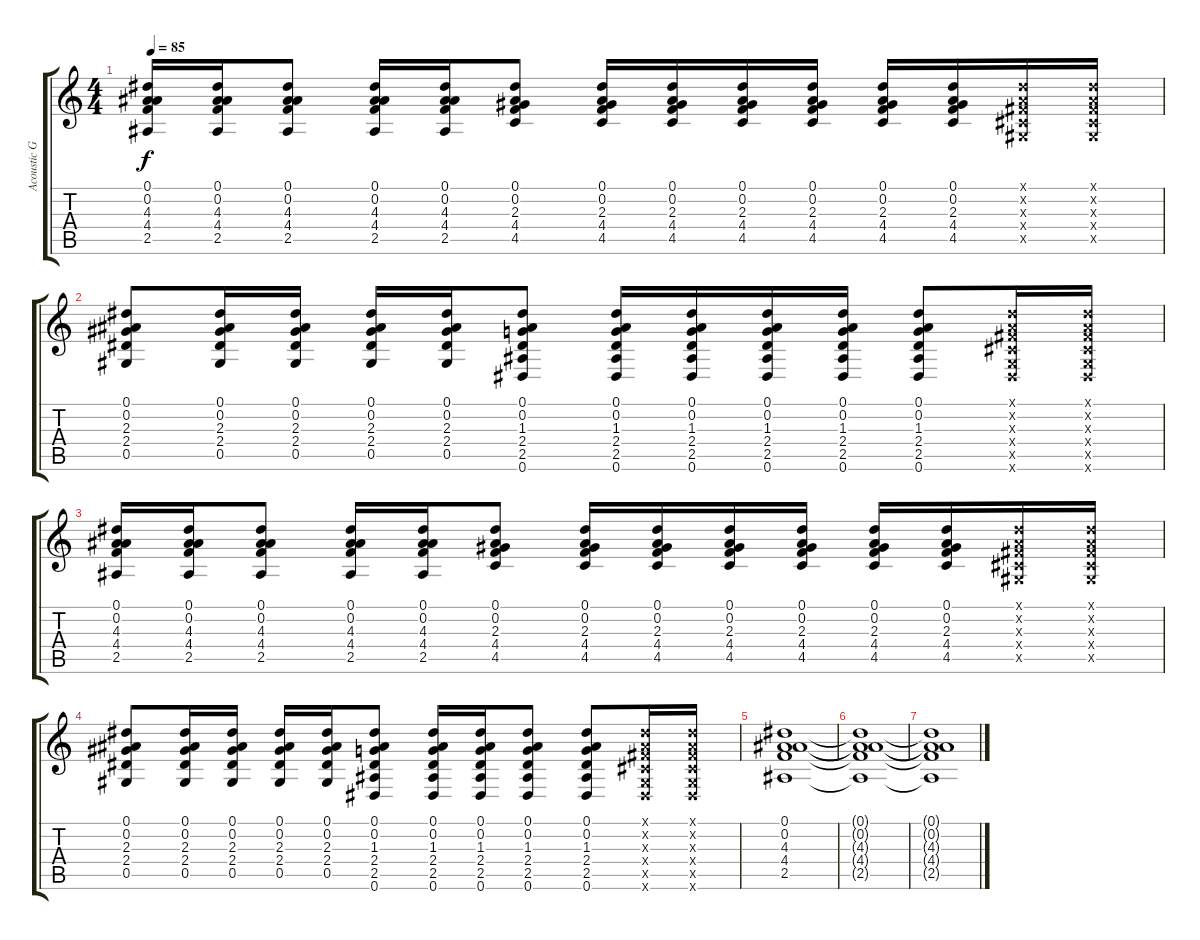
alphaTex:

\track ("Acoustic Guitar" "Acoustic G") {instrument acousticguitarsteel}
\staff {score tabs}
\tuning (Eb4 Bb3 Gb3 Db3 Ab2 Eb2) {hide}
\ts (4 4)
\tempo 85
\clef g2
\ks c
(0.1 0.2 4.3 4.4 2.5).16{dy f} (0.1 0.2 4.3 4.4 2.5).16 (0.1 0.2 4.3 4.4 2.5).8 (0.1 0.2 4.3 4.4 2.5).16 (0.1 0.2 4.3 4.4 2.5).16 (0.1 0.2 2.3 4.4 4.5).8 (0.1 0.2 2.3 4.4 4.5).16 (0.1 0.2 2.3 4.4 4.5).16 (0.1 0.2 2.3 4.4 4.5).16 (0.1 0.2 2.3 4.4 4.5).16 (0.1 0.2 2.3 4.4 4.5).16 (0.1 0.2 2.3 4.4 4.5).16 (0.1{x} 0.2{x} 0.3{x} 0.4{x} 0.5{x}).16 (0.1{x} 0.2{x} 0.3{x} 0.4{x} 0.5{x}).16 |
(0.1 0.2 2.3 2.4 0.5).8 (0.1 0.2 2.3 2.4 0.5).16 (0.1 0.2 2.3 2.4 0.5).16 (0.1 0.2 2.3 2.4 0.5).16 (0.1 0.2 2.3 2.4 0.5).16 (0.1 0.2 1.3 2.4 2.5 0.6).8 (0.1 0.2 1.3 2.4 2.5 0.6).16 (0.1 0.2 1.3 2.4 2.5 0.6).16 (0.1 0.2 1.3 2.4 2.5 0.6).16 (0.1 0.2 1.3 2.4 2.5 0.6).16 (0.1 0.2 1.3 2.4 2.5 0.6).8 (0.1{x} 0.2{x} 0.3{x} 0.4{x} 0.5{x} 0.6{x}).16 (0.1{x} 0.2{x} 0.3{x} 0.4{x} 0.5{x} 0.6{x}).16 |
(0.1 0.2 4.3 4.4 2.5).16 (0.1 0.2 4.3 4.4 2.5).16 (0.1 0.2 4.3 4.4 2.5).8 (0.1 0.2 4.3 4.4 2.5).16 (0.1 0.2 4.3 4.4 2.5).16 (0.1 0.2 2.3 4.4 4.5).8 (0.1 0.2 2.3 4.4 4.5).16 (0.1 0.2 2.3 4.4 4.5).16 (0.1 0.2 2.3 4.4 4.5).16 (0.1 0.2 2.3 4.4 4.5).16 (0.1 0.2 2.3 4.4 4.5).16 (0.1 0.2 2.3 4.4 4.5).16 (0.1{x} 0.2{x} 0.3{x} 0.4{x} 0.5{x}).16 (0.1{x} 0.2{x} 0.3{x} 0.4{x} 0.5{x}).16 |
(0.1 0.2 2.3 2.4 0.5).8 (0.1 0.2 2.3 2.4 0.5).16 (0.1 0.2 2.3 2.4 0.5).16 (0.1 0.2 2.3 2.4 0.5).16 (0.1 0.2 2.3 2.4 0.5).16 (0.1 0.2 1.3 2.4 2.5 0.6).8 (0.1 0.2 1.3 2.4 2.5 0.6).16 (0.1 0.2 1.3 2.4 2.5 0.6).16 (0.1 0.2 1.3 2.4 2.5 0.6).8 (0.1 0.2 1.3 2.4 2.5 0.6).8 (0.1{x} 0.2{x} 0.3{x} 0.4{x} 0.5{x} 0.6{x}).16 (0.1{x} 0.2{x} 0.3{x} 0.4{x} 0.5{x} 0.6{x}).16 |
(0.1 0.2 4.3 4.4 2.5).1 |
(0.1{t} 0.2{t} 4.3{t} 4.4{t} 2.5{t}).1{volume 0} |
(0.1{t} 0.2{t} 4.3{t} 4.4{t} 2.5{t}).1
